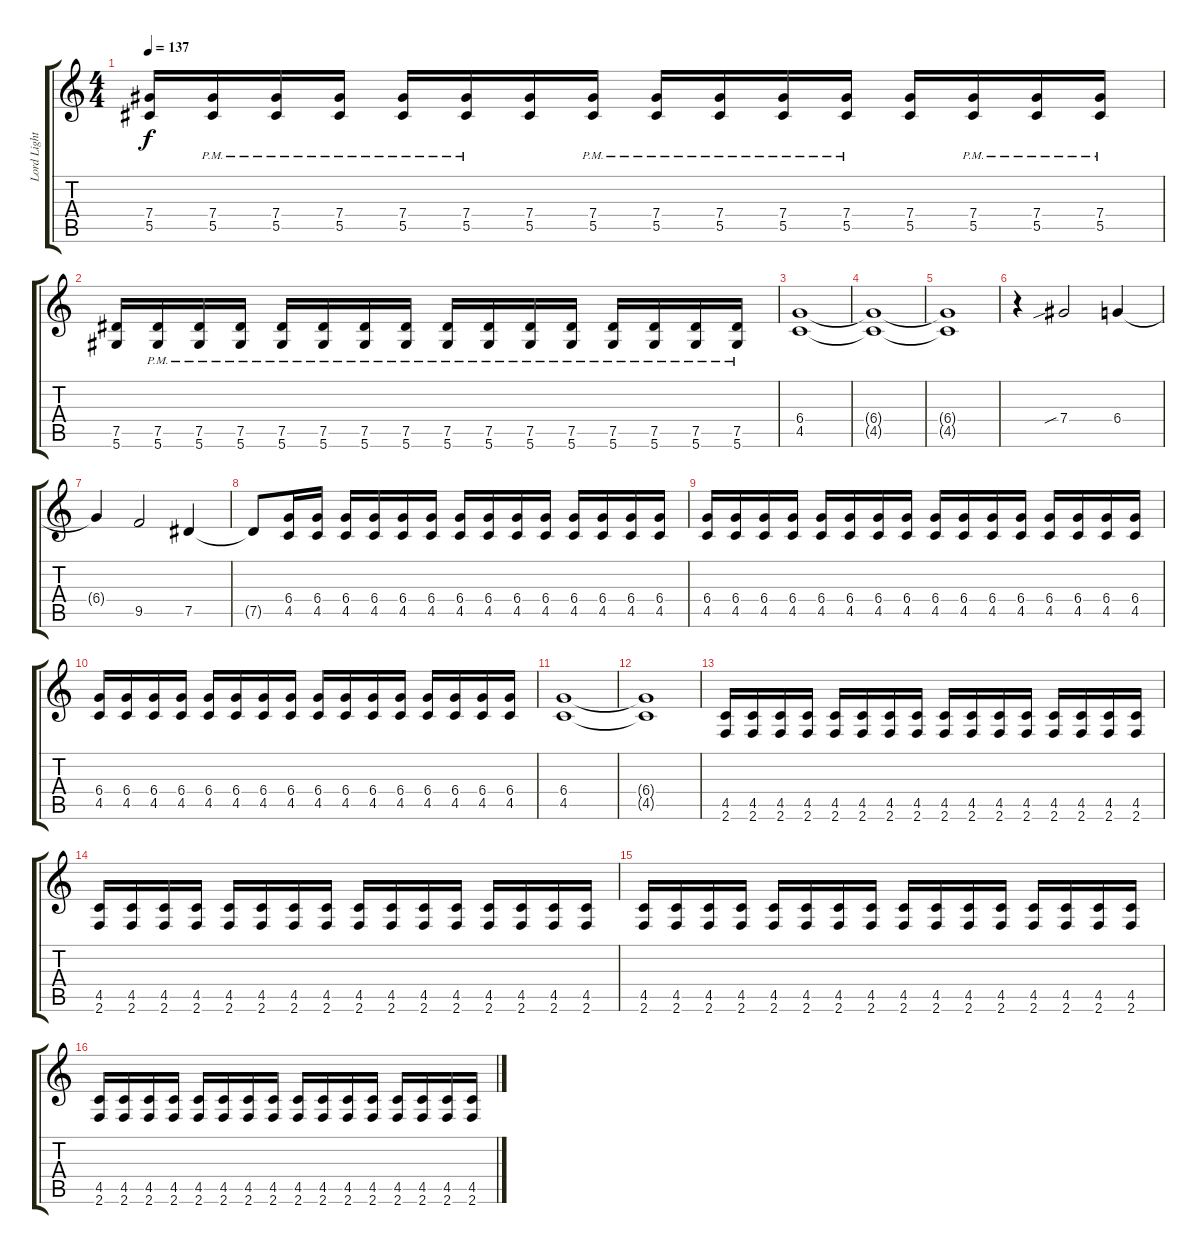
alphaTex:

\track ("Lord Lightbringer" "Lord Light") {instrument distortionguitar}
\staff {score tabs}
\tuning (Eb4 Bb3 Gb3 Db3 Ab2 Eb2) {hide}
\ts (4 4)
\tempo 137
\clef g2
\ks c
(7.4 5.5).16{dy f} (7.4{pm} 5.5{pm}).16 (7.4{pm} 5.5{pm}).16 (7.4{pm} 5.5{pm}).16 (7.4{pm} 5.5{pm}).16 (7.4{pm} 5.5{pm}).16 (7.4 5.5).16 (7.4{pm} 5.5{pm}).16 (7.4{pm} 5.5{pm}).16 (7.4{pm} 5.5{pm}).16 (7.4{pm} 5.5{pm}).16 (7.4{pm} 5.5{pm}).16 (7.4 5.5).16 (7.4{pm} 5.5{pm}).16 (7.4{pm} 5.5{pm}).16 (7.4{pm} 5.5{pm}).16 |
(7.5 5.6).16 (7.5{pm} 5.6{pm}).16 (7.5{pm} 5.6{pm}).16 (7.5{pm} 5.6{pm}).16 (7.5{pm} 5.6{pm}).16 (7.5{pm} 5.6{pm}).16 (7.5{pm} 5.6{pm}).16 (7.5{pm} 5.6{pm}).16 (7.5{pm} 5.6{pm}).16 (7.5{pm} 5.6{pm}).16 (7.5{pm} 5.6{pm}).16 (7.5{pm} 5.6{pm}).16 (7.5{pm} 5.6{pm}).16 (7.5{pm} 5.6{pm}).16 (7.5{pm} 5.6{pm}).16 (7.5{pm} 5.6{pm}).16 |
(6.4 4.5).1 |
(6.4{t} 4.5{t}).1 |
(6.4{t} 4.5{t}).1 |
r.4 7.4{sib}.2 6.4.4 |
6.4{t}.4 9.5.2 7.5.4 |
7.5{t}.8 (6.4 4.5).16 (6.4 4.5).16 (6.4 4.5).16 (6.4 4.5).16 (6.4 4.5).16 (6.4 4.5).16 (6.4 4.5).16 (6.4 4.5).16 (6.4 4.5).16 (6.4 4.5).16 (6.4 4.5).16 (6.4 4.5).16 (6.4 4.5).16 (6.4 4.5).16 |
(6.4 4.5).16 (6.4 4.5).16 (6.4 4.5).16 (6.4 4.5).16 (6.4 4.5).16 (6.4 4.5).16 (6.4 4.5).16 (6.4 4.5).16 (6.4 4.5).16 (6.4 4.5).16 (6.4 4.5).16 (6.4 4.5).16 (6.4 4.5).16 (6.4 4.5).16 (6.4 4.5).16 (6.4 4.5).16 |
(6.4 4.5).16 (6.4 4.5).16 (6.4 4.5).16 (6.4 4.5).16 (6.4 4.5).16 (6.4 4.5).16 (6.4 4.5).16 (6.4 4.5).16 (6.4 4.5).16 (6.4 4.5).16 (6.4 4.5).16 (6.4 4.5).16 (6.4 4.5).16 (6.4 4.5).16 (6.4 4.5).16 (6.4 4.5).16 |
(6.4 4.5).1 |
(6.4{t} 4.5{t}).1 |
(4.5 2.6).16 (4.5 2.6).16 (4.5 2.6).16 (4.5 2.6).16 (4.5 2.6).16 (4.5 2.6).16 (4.5 2.6).16 (4.5 2.6).16 (4.5 2.6).16 (4.5 2.6).16 (4.5 2.6).16 (4.5 2.6).16 (4.5 2.6).16 (4.5 2.6).16 (4.5 2.6).16 (4.5 2.6).16 |
(4.5 2.6).16 (4.5 2.6).16 (4.5 2.6).16 (4.5 2.6).16 (4.5 2.6).16 (4.5 2.6).16 (4.5 2.6).16 (4.5 2.6).16 (4.5 2.6).16 (4.5 2.6).16 (4.5 2.6).16 (4.5 2.6).16 (4.5 2.6).16 (4.5 2.6).16 (4.5 2.6).16 (4.5 2.6).16 |
(4.5 2.6).16 (4.5 2.6).16 (4.5 2.6).16 (4.5 2.6).16 (4.5 2.6).16 (4.5 2.6).16 (4.5 2.6).16 (4.5 2.6).16 (4.5 2.6).16 (4.5 2.6).16 (4.5 2.6).16 (4.5 2.6).16 (4.5 2.6).16 (4.5 2.6).16 (4.5 2.6).16 (4.5 2.6).16 |
(4.5 2.6).16 (4.5 2.6).16 (4.5 2.6).16 (4.5 2.6).16 (4.5 2.6).16 (4.5 2.6).16 (4.5 2.6).16 (4.5 2.6).16 (4.5 2.6).16 (4.5 2.6).16 (4.5 2.6).16 (4.5 2.6).16 (4.5 2.6).16 (4.5 2.6).16 (4.5 2.6).16 (4.5 2.6).16
